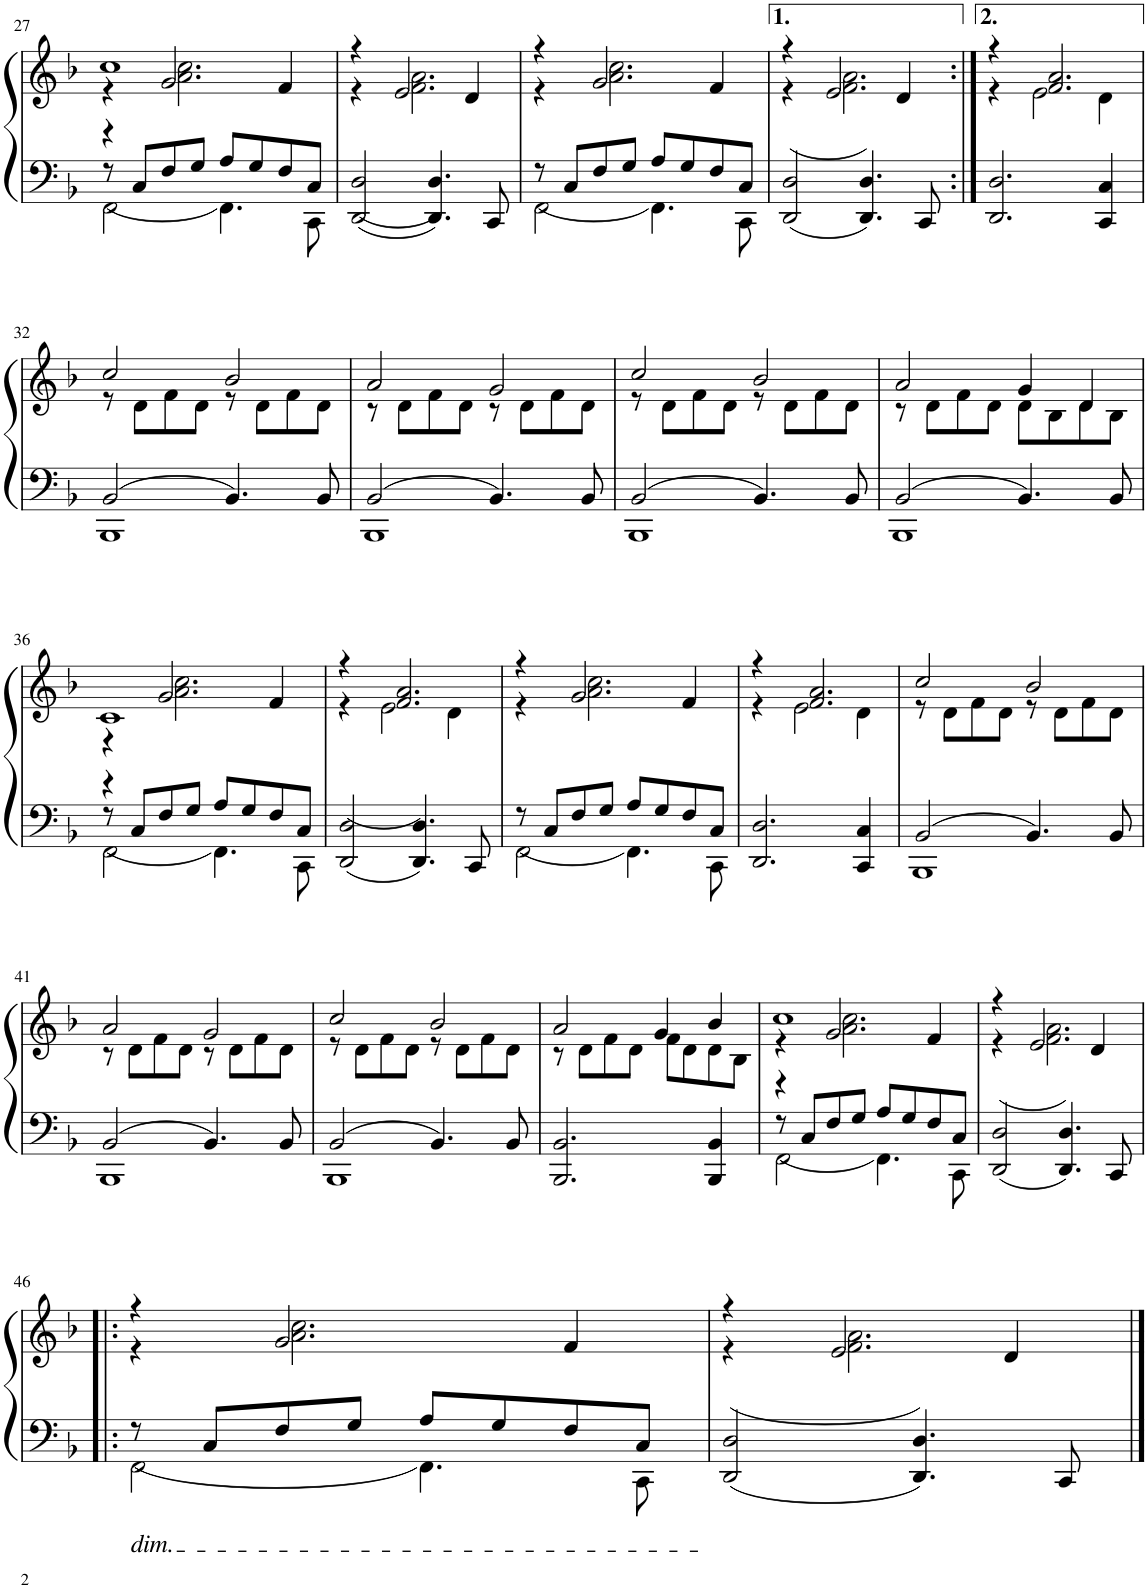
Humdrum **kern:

**kern	**kern
*part1	*part1
*staff2	*staff1
*I"Piano	*
*I'Pno.	*
!!LO:PB:g=z
*clefF4	*clefG2
*k[b-]	*k[b-]
*M4/4	*M4/4
=27	=27
*^	*^
*	*	*	*^
8r	2FF\	1cc	4r	4r
8C/L	.	.	.	.
8F/	.	.	2.a\ 2.cc\	2g/
8G/J	.	.	.	.
8A/L	4.FF\	.	.	.
8G/	.	.	.	.
8F/	.	.	.	4f/
8C/J	8CC\	.	.	.
*v	*v	*	*	*
*	*	*v	*v
=28	=28	=28
2DD/ 2D/	4r	4r
.	2e/	2.f\ 2.a\
4.DD/ 4.D/	.	.
.	4d/	.
8CC/	.	.
=29	=29	=29
*^	*	*
8r	2FF\	4r	4r
8C/L	.	.	.
8F/	.	2g/	2.a\ 2.cc\
8G/J	.	.	.
8A/L	4.FF\	.	.
8G/	.	.	.
8F/	.	4f/	.
8C/J	8CC\	.	.
*v	*v	*	*
=30	=30	=30
2DD/ 2D/	4r	4r
.	2e/	2.f\ 2.a\
4.DD/ 4.D/	.	.
.	4d/	.
8CC/	.	.
=31:|!	=31:|!	=31:|!
2.DD/ 2.D/	4r	4r
.	2.f/ 2.a/	2e\
4CC/ 4C/	.	4d\
!!LO:LB:g=z	!!
=32	=32	=32
*^	*	*
2BB-/	1BBB-	2cc/	8r
.	.	.	8d\L
.	.	.	8f\
.	.	.	8d\J
4.BB-/	.	2b-/	8r
.	.	.	8d\L
.	.	.	8f\
8BB-/	.	.	8d\J
=33	=33	=33	=33
2BB-/	1BBB-	2a/	8r
.	.	.	8d\L
.	.	.	8f\
.	.	.	8d\J
4.BB-/	.	2g/	8r
.	.	.	8d\L
.	.	.	8f\
8BB-/	.	.	8d\J
=34	=34	=34	=34
2BB-/	1BBB-	2cc/	8r
.	.	.	8d\L
.	.	.	8f\
.	.	.	8d\J
4.BB-/	.	2b-/	8r
.	.	.	8d\L
.	.	.	8f\
8BB-/	.	.	8d\J
=35	=35	=35	=35
2BB-/	1BBB-	2a/	8r
.	.	.	8d\L
.	.	.	8f\
.	.	.	8d\J
4.BB-/	.	4g/	8d\L
.	.	.	8B-\
.	.	4d/	8d\
8BB-/	.	.	8B-\J
!!LO:LB:g=z
=36	=36	=36	=36
*	*	*	*^
8r	2FF\	1c	4r	4r
8C/L	.	.	.	.
8F/	.	.	2.a\ 2.cc\	2g/
8G/J	.	.	.	.
8A/L	4.FF\	.	.	.
8G/	.	.	.	.
8F/	.	.	.	4f/
8C/J	8CC\	.	.	.
*v	*v	*	*	*
*	*	*v	*v
=37	=37	=37
2DD/ 2D/	4r	4r
.	2.f/ 2.a/	2e\
4.DD/ 4.D/	.	.
.	.	4d\
8CC/	.	.
=38	=38	=38
*^	*	*
8r	2FF\	4r	4r
8C/L	.	.	.
8F/	.	2g/	2.a\ 2.cc\
8G/J	.	.	.
8A/L	4.FF\	.	.
8G/	.	.	.
8F/	.	4f/	.
8C/J	8CC\	.	.
*v	*v	*	*
=39	=39	=39
2.DD/ 2.D/	4r	4r
.	2.f/ 2.a/	2e\
4CC/ 4C/	.	4d\
=40	=40	=40
*^	*	*
2BB-/	1BBB-	2cc/	8r
.	.	.	8d\L
.	.	.	8f\
.	.	.	8d\J
4.BB-/	.	2b-/	8r
.	.	.	8d\L
.	.	.	8f\
8BB-/	.	.	8d\J
!!LO:LB:g=z	!!
=41	=41	=41	=41
2BB-/	1BBB-	2a/	8r
.	.	.	8d\L
.	.	.	8f\
.	.	.	8d\J
4.BB-/	.	2g/	8r
.	.	.	8d\L
.	.	.	8f\
8BB-/	.	.	8d\J
=42	=42	=42	=42
2BB-/	1BBB-	2cc/	8r
.	.	.	8d\L
.	.	.	8f\
.	.	.	8d\J
4.BB-/	.	2b-/	8r
.	.	.	8d\L
.	.	.	8f\
8BB-/	.	.	8d\J
*v	*v	*	*
=43	=43	=43
2.BBB-/ 2.BB-/	2a/	8r
.	.	8d\L
.	.	8f\
.	.	8d\J
.	4g/	8f\L
.	.	8d\
4BBB-/ 4BB-/	4b-/	8d\
.	.	8B-\J
=44	=44	=44
*^	*	*^
8r	2FF\	1cc	4r	4r
8C/L	.	.	.	.
8F/	.	.	2.a\ 2.cc\	2g/
8G/J	.	.	.	.
8A/L	4.FF\	.	.	.
8G/	.	.	.	.
8F/	.	.	.	4f/
8C/J	8CC\	.	.	.
*v	*v	*	*	*
*	*	*v	*v
=45	=45	=45
2DD/ 2D/	4r	4r
.	2e/	2.f\ 2.a\
4.DD/ 4.D/	.	.
.	4d/	.
8CC/	.	.
!!LO:LB:g=z	!!
=46!|:	=46!|:	=46!|:
*^	*	*
!LO:TX:b:i:t=dim.	!	!	!
8r	2FF\	4r	4r
8C/L	.	.	.
8F/	.	2g/	2.a\ 2.cc\
8G/J	.	.	.
8A/L	4.FF\	.	.
8G/	.	.	.
8F/	.	4f/	.
8C/J	8CC\	.	.
*v	*v	*	*
=47	=47	=47
2DD/ 2D/	4r	4r
.	2e/	2.f\ 2.a\
4.DD/ 4.D/	.	.
.	4d/	.
8CC/	.	.
*	*v	*v
==	==
*-	*-
